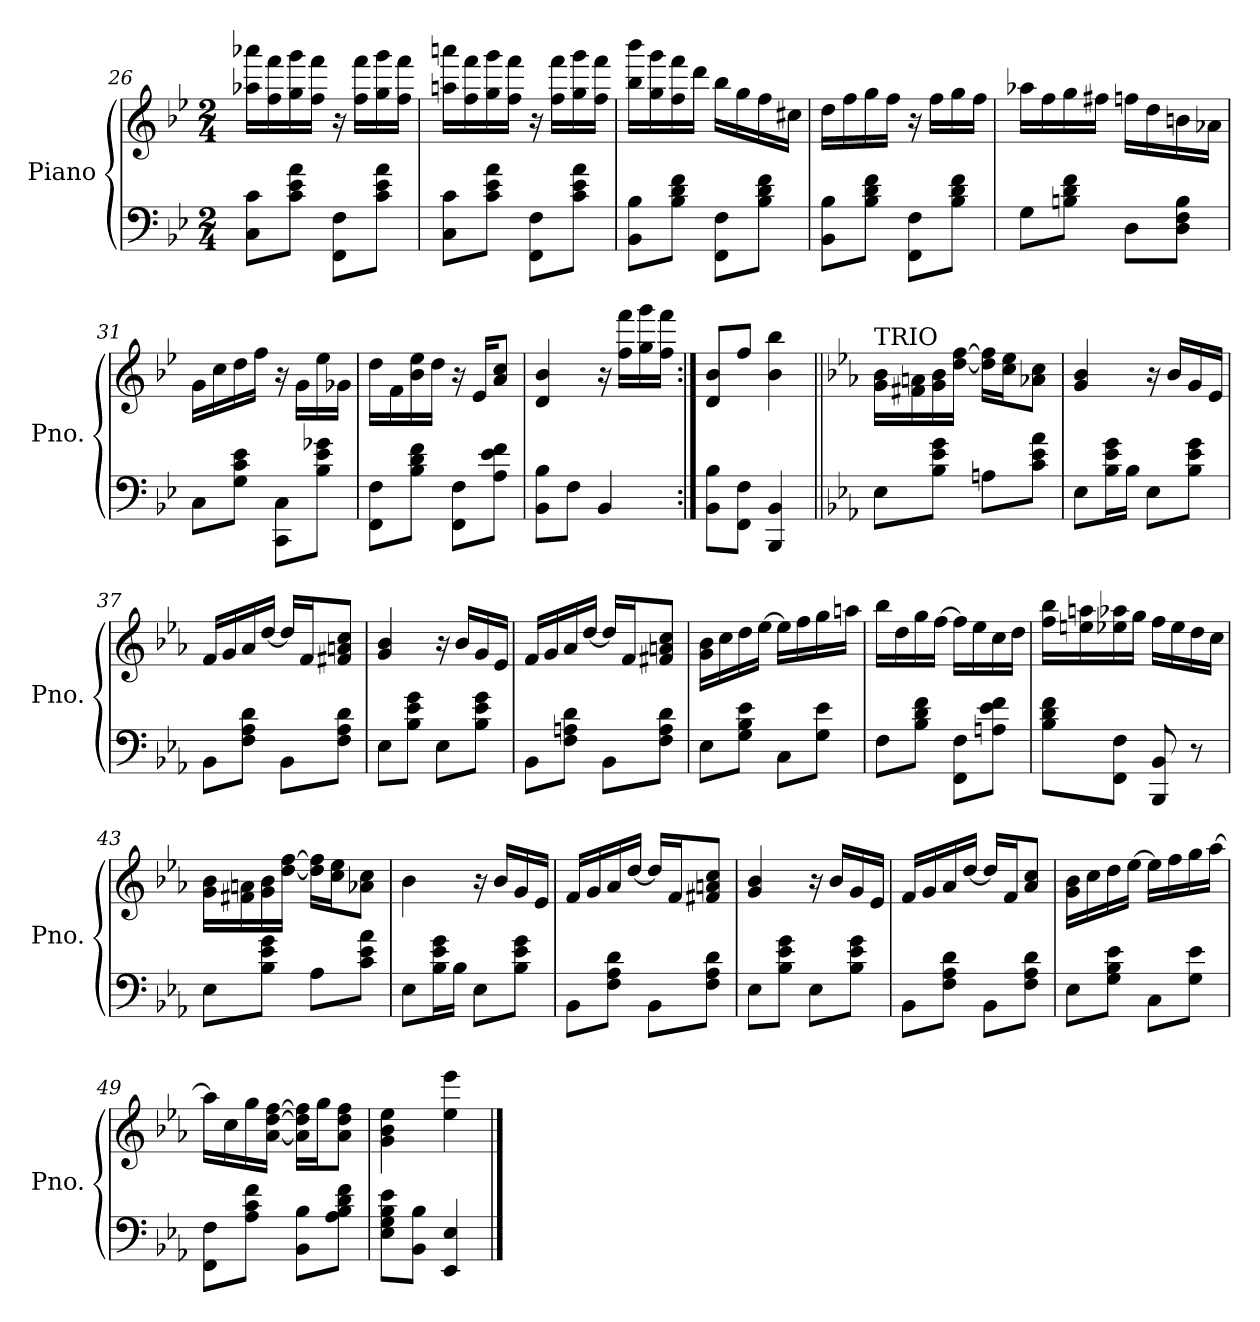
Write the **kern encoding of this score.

**kern	**kern
*part1	*part1
*staff2	*staff1
*I"Piano	*
*I'Pno.	*
*clefF4	*clefG2
*k[b-e-]	*k[b-e-]
*M2/4	*M2/4
=26	=26
8C\ 8c\L	16aa-X\ 16aaa-X\LL
.	16ff\ 16fff\
8c\ 8e-\ 8a\J	16gg\ 16ggg\
.	16ff\ 16fff\JJ
8FF\ 8F\L	16r
.	16ff\ 16fff\LL
8c\ 8e-\ 8a\J	16gg\ 16ggg\
.	16ff\ 16fff\JJ
=27	=27
8C\ 8c\L	16aan\ 16aaan\LL
.	16ff\ 16fff\
8c\ 8e-\ 8a\J	16gg\ 16ggg\
.	16ff\ 16fff\JJ
8FF\ 8F\L	16r
.	16ff\ 16fff\LL
8c\ 8e-\ 8a\J	16gg\ 16ggg\
.	16ff\ 16fff\JJ
=28	=28
8BB-\ 8B-\L	16bb-\ 16bbb-\LL
.	16gg\ 16ggg\
8B-\ 8d\ 8f\J	16ff\ 16fff\
.	16ddd\JJ
8FF\ 8F\L	16bb-\LL
.	16gg\
8B-\ 8d\ 8f\J	16ff\
.	16cc#X\JJ
=29	=29
8BB-\ 8B-\L	16dd\LL
.	16ff\
8B-\ 8d\ 8f\J	16gg\
.	16ff\JJ
8FF\ 8F\L	16r
.	16ff\LL
8B-\ 8d\ 8f\J	16gg\
.	16ff\JJ
!!LO:LB:g=z
=30	=30
8G\L	16aa-X\LL
.	16ff\
8Bn\ 8d\ 8f\J	16gg\
.	16ff#X\JJ
8D\L	16ffn\LL
.	16dd\
8D\ 8F\ 8B\J	16bn\
.	16a-X\JJ
=31	=31
8C\L	16g\LL
.	16cc\
8G\ 8c\ 8e-\J	16dd\
.	16ff\JJ
8CC\ 8C\L	16r
.	16g\LL
8B-\ 8e-\ 8g-X\J	16ee-\
.	16g-X\JJ
=32	=32
8FF\ 8F\L	16dd\LL
.	16f\
8B-\ 8d\ 8f\J	16b-\ 16ee-\
.	16dd\JJ
8FF\ 8F\L	16r
.	16e-/KL
8A\ 8e-\ 8f\J	8a/ 8cc/J
=33	=33
8BB-\ 8B-\L	4d/ 4b-/
8F\J	.
4BB-/	16r
.	16ff\ 16fff\LL
.	16gg\ 16ggg\
.	16ff\ 16fff\JJ
=34:|!	=34:|!
8BB-\ 8B-\L	8d/ 8b-/L
8FF\ 8F\J	8ff/J
4BBB-/ 4BB-/	4b-\ 4bb-\
!!LO:LB:g=z
=35||	=35||
*k[b-e-a-]	*k[b-e-a-]
!	!LO:TX:a:t=TRIO
8E-\L	16g\ 16b-\LL
.	16f#X\ 16an\
8B-\ 8e-\ 8g\J	16g\ 16b-\
.	[16dd\ [16ff\JJ
8An\L	16dd\] 16ff\]LL
.	16cc\ 16ee-\J
8c\ 8e-\ 8a-\J	8a-X\ 8cc\J
=36	=36
8E-\L	4g/ 4b-/
16B-\ 16e-\ 16g\L	.
16B-\JJ	.
8E-\L	16r
.	16b-/LL
8B-\ 8e-\ 8g\J	16g/
.	16e-/JJ
=37	=37
8BB-\L	16f/LL
.	16g/
8F\ 8A-\ 8d\J	16a-/
.	[16dd/JJ
8BB-\L	16dd/LL]
.	16f/J
8F\ 8A-\ 8d\J	8f#X/ 8an/ 8cc/J
=38	=38
8E-\L	4g/ 4b-/
8B-\ 8e-\ 8g\J	.
8E-\L	16r
.	16b-/LL
8B-\ 8e-\ 8g\J	16g/
.	16e-/JJ
=39	=39
8BB-\L	16f/LL
.	16g/
8F\ 8An\ 8d\J	16a-/
.	[16dd/JJ
8BB-\L	16dd/LL]
.	16f/J
8F\ 8A\ 8d\J	8f#X/ 8an/ 8cc/J
=40	=40
8E-\L	16g\ 16b-\LL
.	16cc\
8G\ 8B-\ 8e-\J	16dd\
.	[16ee-\JJ
8C\L	16ee-\LL]
.	16ff\
8G\ 8e-\J	16gg\
.	16aan\JJ
!!LO:LB:g=z
=41	=41
8F\L	16bb-\LL
.	16dd\
8B-\ 8d\ 8f\J	16gg\
.	[16ff\JJ
8FF\ 8F\L	16ff\LL]
.	16ee-\
8An\ 8e-\ 8f\J	16cc\
.	16dd\JJ
=42	=42
8B-\ 8d\ 8f\L	16ff\ 16bb-\LL
.	16een\ 16aan\
8FF\ 8F\J	16ee-X\ 16aa-X\
.	16gg\JJ
8BBB-/ 8BB-/	16ff\LL
.	16ee-\
8r	16dd\
.	16cc\JJ
=43	=43
8E-\L	16g\ 16b-\LL
.	16f#X\ 16an\
8B-\ 8e-\ 8g\J	16g\ 16b-\
.	[16dd\ [16ff\JJ
8A-\L	16dd\] 16ff\]LL
.	16cc\ 16ee-\J
8c\ 8e-\ 8a-\J	8a-X\ 8cc\J
=44	=44
8E-\L	4b-\
16B-\ 16e-\ 16g\L	.
16B-\JJ	.
8E-\L	16r
.	16b-/LL
8B-\ 8e-\ 8g\J	16g/
.	16e-/JJ
=45	=45
8BB-\L	16f/LL
.	16g/
8F\ 8A-\ 8d\J	16a-/
.	[16dd/JJ
8BB-\L	16dd/LL]
.	16f/J
8F\ 8A-\ 8d\J	8f#X/ 8an/ 8cc/J
!!LO:LB:g=z
=46	=46
8E-\L	4g/ 4b-/
8B-\ 8e-\ 8g\J	.
8E-\L	16r
.	16b-/LL
8B-\ 8e-\ 8g\J	16g/
.	16e-/JJ
=47	=47
8BB-\L	16f/LL
.	16g/
8F\ 8A-\ 8d\J	16a-/
.	[16dd/JJ
8BB-\L	16dd/LL]
.	16f/J
8F\ 8A-\ 8d\J	8a-/ 8cc/J
=48	=48
8E-\L	16g\ 16b-\LL
.	16cc\
8G\ 8B-\ 8e-\J	16dd\
.	[16ee-\JJ
8C\L	16ee-\LL]
.	16ff\
8G\ 8e-\J	16gg\
.	[16aa-\JJ
=49	=49
8FF\ 8F\L	16aa-\LL]
.	16cc\
8A-\ 8c\ 8f\J	16gg\
.	[16a-\ [16dd\ [16ff\JJ
8BB-\ 8B-\L	16a-\] 16dd\] 16ff\]LL
.	16gg\J
8A-\ 8B-\ 8d\ 8f\J	8a-\ 8dd\ 8ff\J
=50	=50
8E-\ 8G\ 8B-\ 8e-\L	4g\ 4b-\ 4ee-\
8BB-\ 8B-\J	.
4EE-/ 4E-/	4ee-\ 4eee-\
==	==
*-	*-
